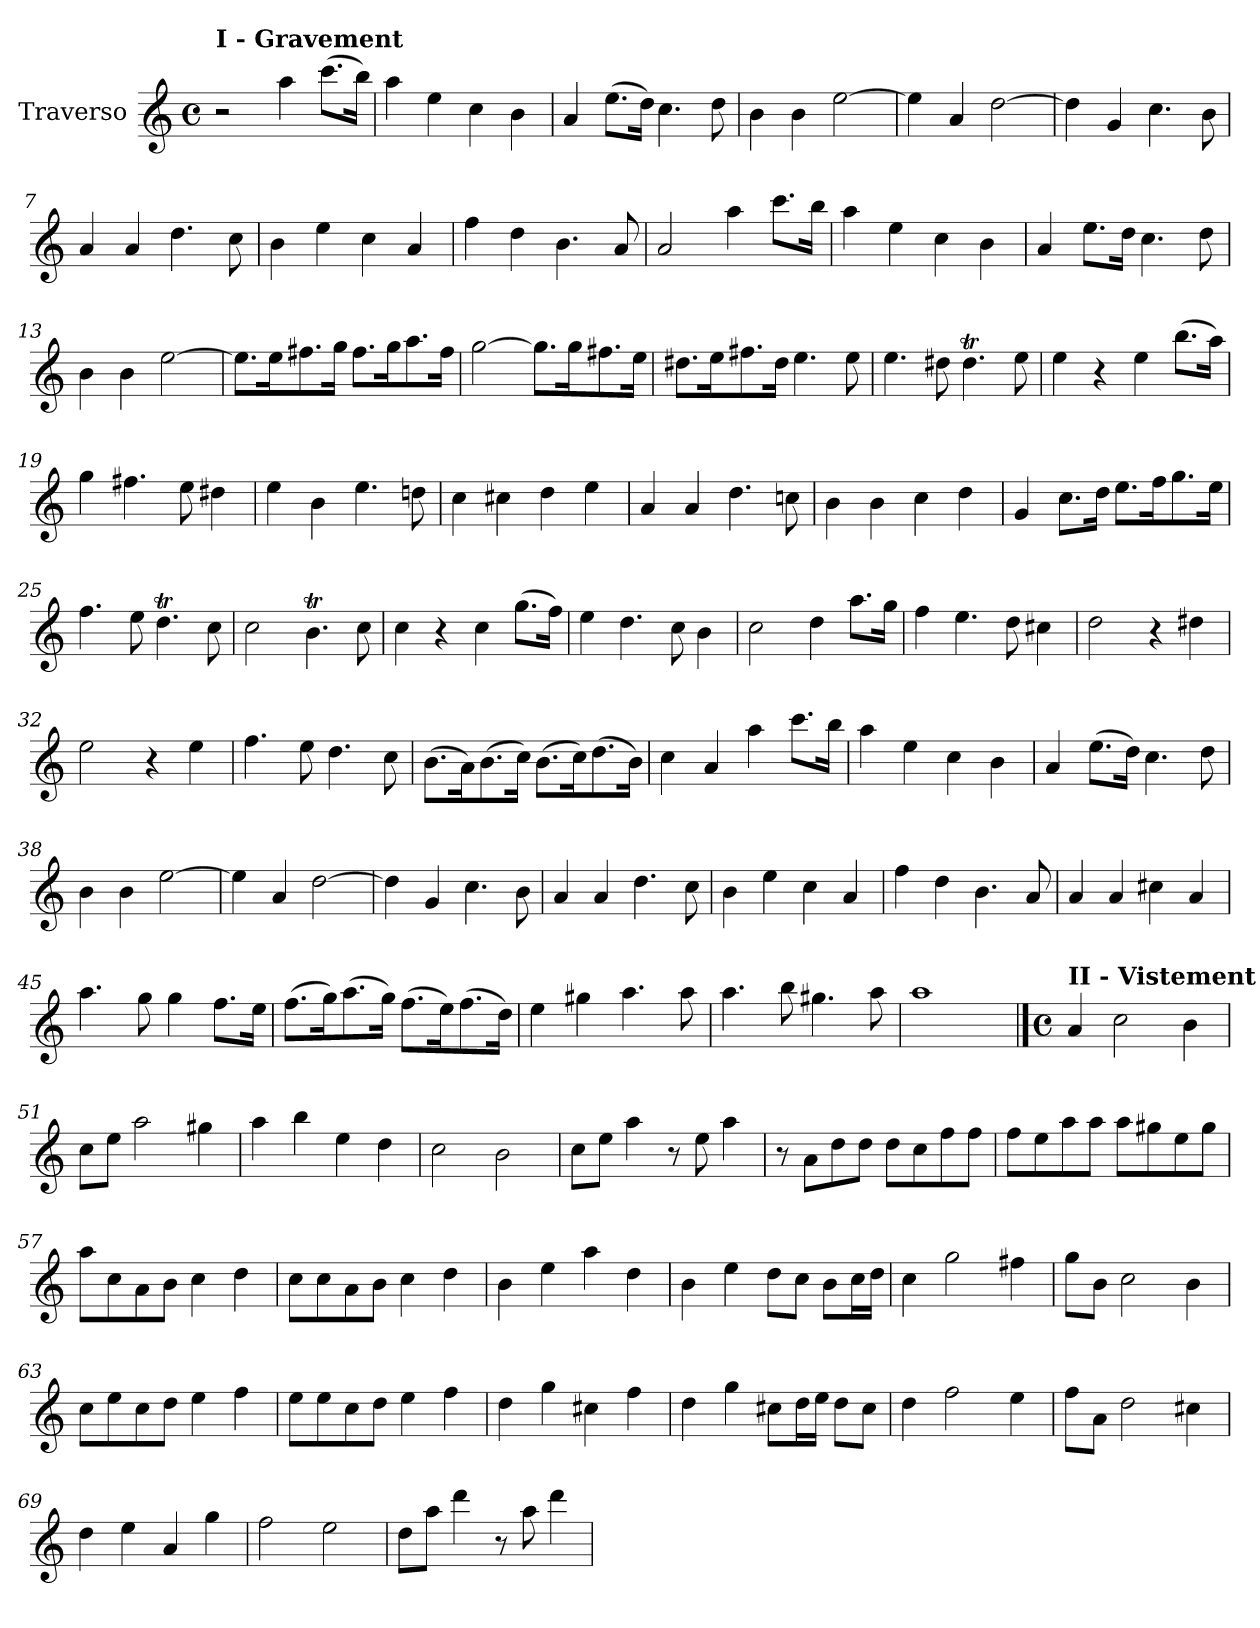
**kern
*part1
*staff1
*I"Traverso
*I'Trv.
*clefG2
*k[]
*M4/4
*met(c)
*MM60
=1
!LO:TX:a:B:t=I - Gravement
2r
4aa\
(8.ccc\L
16bb\Jk)
=2
4aa\
4ee\
4cc\
4b\
=3
4a/
(8.ee\L
16dd\Jk)
4.cc\
8dd\
=4
4b\
4b\
[2ee\
=5
4ee\]
4a/
[2dd\
=6
4dd\]
4g/
4.cc\
8b\
=7
4a/
4a/
4.dd\
8cc\
!!LO:LB:g=z
=8
4b\
4ee\
4cc\
4a/
=9
4ff\
4dd\
4.b\
8a/
=10
2a/
4aa\
8.ccc\L
16bb\Jk
=11
4aa\
4ee\
4cc\
4b\
=12
4a/
8.ee\L
16dd\Jk
4.cc\
8dd\
=13
4b\
4b\
[2ee\
!!LO:LB:g=z
=14
8.ee\L]
16ee\K
8.ff#X\
16gg\Jk
8.ff#\L
16gg\K
8.aa\
16ff#\Jk
=15
[2gg\
8.gg\L]
16gg\K
8.ff#X\
16ee\Jk
=16
8.dd#X\L
16ee\K
8.ff#X\
16dd#\Jk
4.ee\
8ee\
=17
4.ee\
8dd#X\
4.dd#t\
8ee\
=18
4ee\
4r
4ee\
(8.bb\L
16aa\Jk)
!!LO:LB:g=z
=19
4gg\
4.ff#X\
8ee\
4dd#X\
=20
4ee\
4b\
4.ee\
8ddn\
=21
4cc\
4cc#X\
4dd\
4ee\
=22
4a/
4a/
4.dd\
8ccn\
=23
4b\
4b\
4cc\
4dd\
=24
4g/
8.cc\L
16dd\Jk
8.ee\L
16ff\K
8.gg\
16ee\Jk
!!LO:LB:g=z
=25
4.ff\
8ee\
4.ddT\
8cc\
=26
2cc\
4.bt\
8cc\
=27
4cc\
4r
4cc\
(8.gg\L
16ff\Jk)
=28
4ee\
4.dd\
8cc\
4b\
=29
2cc\
4dd\
8.aa\L
16gg\Jk
=30
4ff\
4.ee\
8dd\
4cc#X\
=31
2dd\
4r
4dd#X\
=32
2ee\
4r
4ee\
!!LO:LB:g=z
=33
4.ff\
8ee\
4.dd\
8cc\
=34
(8.b\L
16a\K)
(8.b\
16cc\Jk)
(8.b\L
16cc\K)
(8.dd\
16b\Jk)
=35
4cc\
4a/
4aa\
8.ccc\L
16bb\Jk
=36
4aa\
4ee\
4cc\
4b\
=37
4a/
(8.ee\L
16dd\Jk)
4.cc\
8dd\
=38
4b\
4b\
[2ee\
!!LO:LB:g=z
=39
4ee\]
4a/
[2dd\
=40
4dd\]
4g/
4.cc\
8b\
=41
4a/
4a/
4.dd\
8cc\
=42
4b\
4ee\
4cc\
4a/
=43
4ff\
4dd\
4.b\
8a/
=44
4a/
4a/
4cc#X\
4a/
=45
4.aa\
8gg\
4gg\
8.ff\L
16ee\Jk
!!LO:LB:g=z
=46
(8.ff\L
16gg\K)
(8.aa\
16gg\Jk)
(8.ff\L
16ee\K)
(8.ff\
16dd\Jk)
=47
4ee\
4gg#X\
4.aa\
8aa\
=48
4.aa\
8bb\
4.gg#X\
8aa\
=49
1aa
!!LO:PB:g=z
==50
*M4/4
*met(c)
*MM90
!LO:TX:a:B:t=II - Vistement
4a/
2cc\
4b\
=51
8cc\L
8ee\J
2aa\
4gg#X\
=52
4aa\
4bb\
4ee\
4dd\
=53
2cc\
2b\
=54
8cc\L
8ee\J
4aa\
8r
8ee\
4aa\
=55
8r
8a\L
8dd\
8dd\J
8dd\L
8cc\
8ff\
8ff\J
!!LO:LB:g=z
=56
8ff\L
8ee\
8aa\
8aa\J
8aa\L
8gg#X\
8ee\
8gg#\J
=57
8aa\L
8cc\
8a\
8b\J
4cc\
4dd\
=58
8cc\L
8cc\
8a\
8b\J
4cc\
4dd\
=59
4b\
4ee\
4aa\
4dd\
=60
4b\
4ee\
8dd\L
8cc\J
8b\L
16cc\L
16dd\JJ
=61
4cc\
2gg\
4ff#X\
!!LO:LB:g=z
=62
8gg\L
8b\J
2cc\
4b\
=63
8cc\L
8ee\
8cc\
8dd\J
4ee\
4ff\
=64
8ee\L
8ee\
8cc\
8dd\J
4ee\
4ff\
=65
4dd\
4gg\
4cc#X\
4ff\
=66
4dd\
4gg\
8cc#X\L
16dd\L
16ee\JJ
8dd\L
8cc#\J
=67
4dd\
2ff\
4ee\
=68
8ff\L
8a\J
2dd\
4cc#X\
!!LO:LB:g=z
=69
4dd\
4ee\
4a/
4gg\
=70
2ff\
2ee\
=71
8dd\L
8aa\J
4ddd\
8r
8aa\
4ddd\
=
*-
